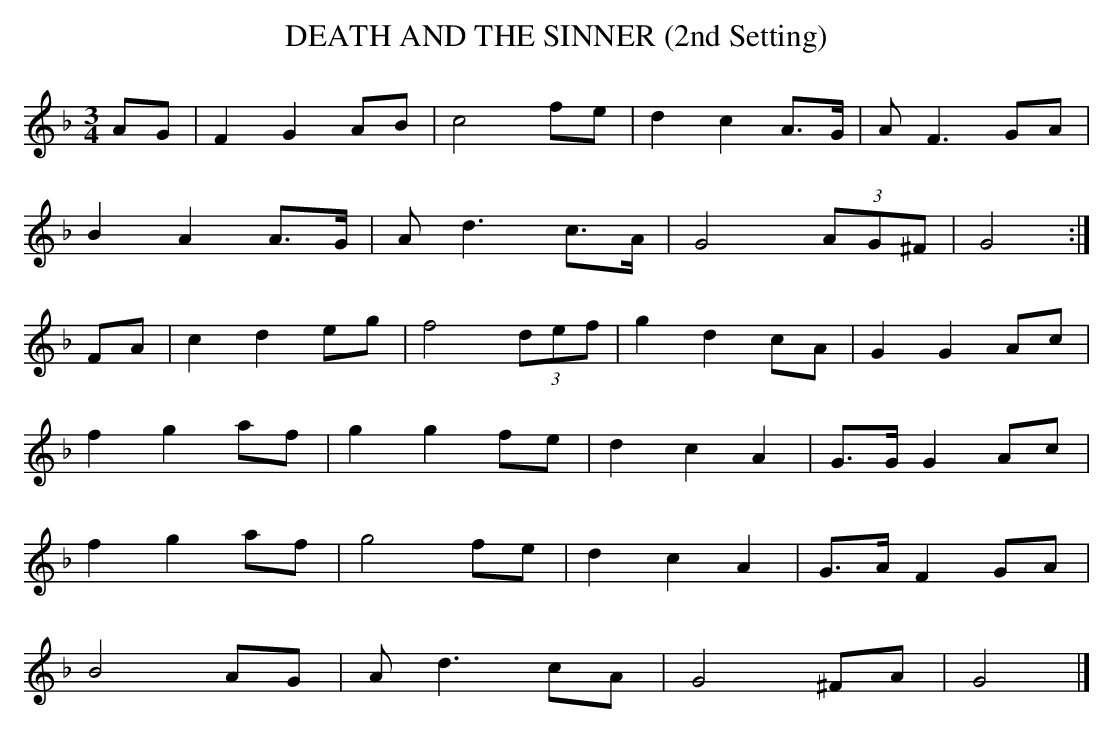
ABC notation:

X:1
T:DEATH AND THE SINNER (2nd Setting)
Y:"moderate"
M:3/4
L:1/8
K:F
AG|F2 G2 AB|c4 fe|d2 c2 A>G|AF3 GA|
B2 A2 A>G|Ad3 c>A|G4 (3AG^F|G4:|
FA|c2 d2 eg|f4 (3def|g2 d2 cA|G2 G2 Ac|
f2 g2 af|g2 g2 fe|d2 c2 A2|G>G G2 Ac|
f2 g2 af|g4 fe|d2 c2 A2|G>A F2 GA|
B4 AG|Ad3 cA|G4^FA|G4|]
